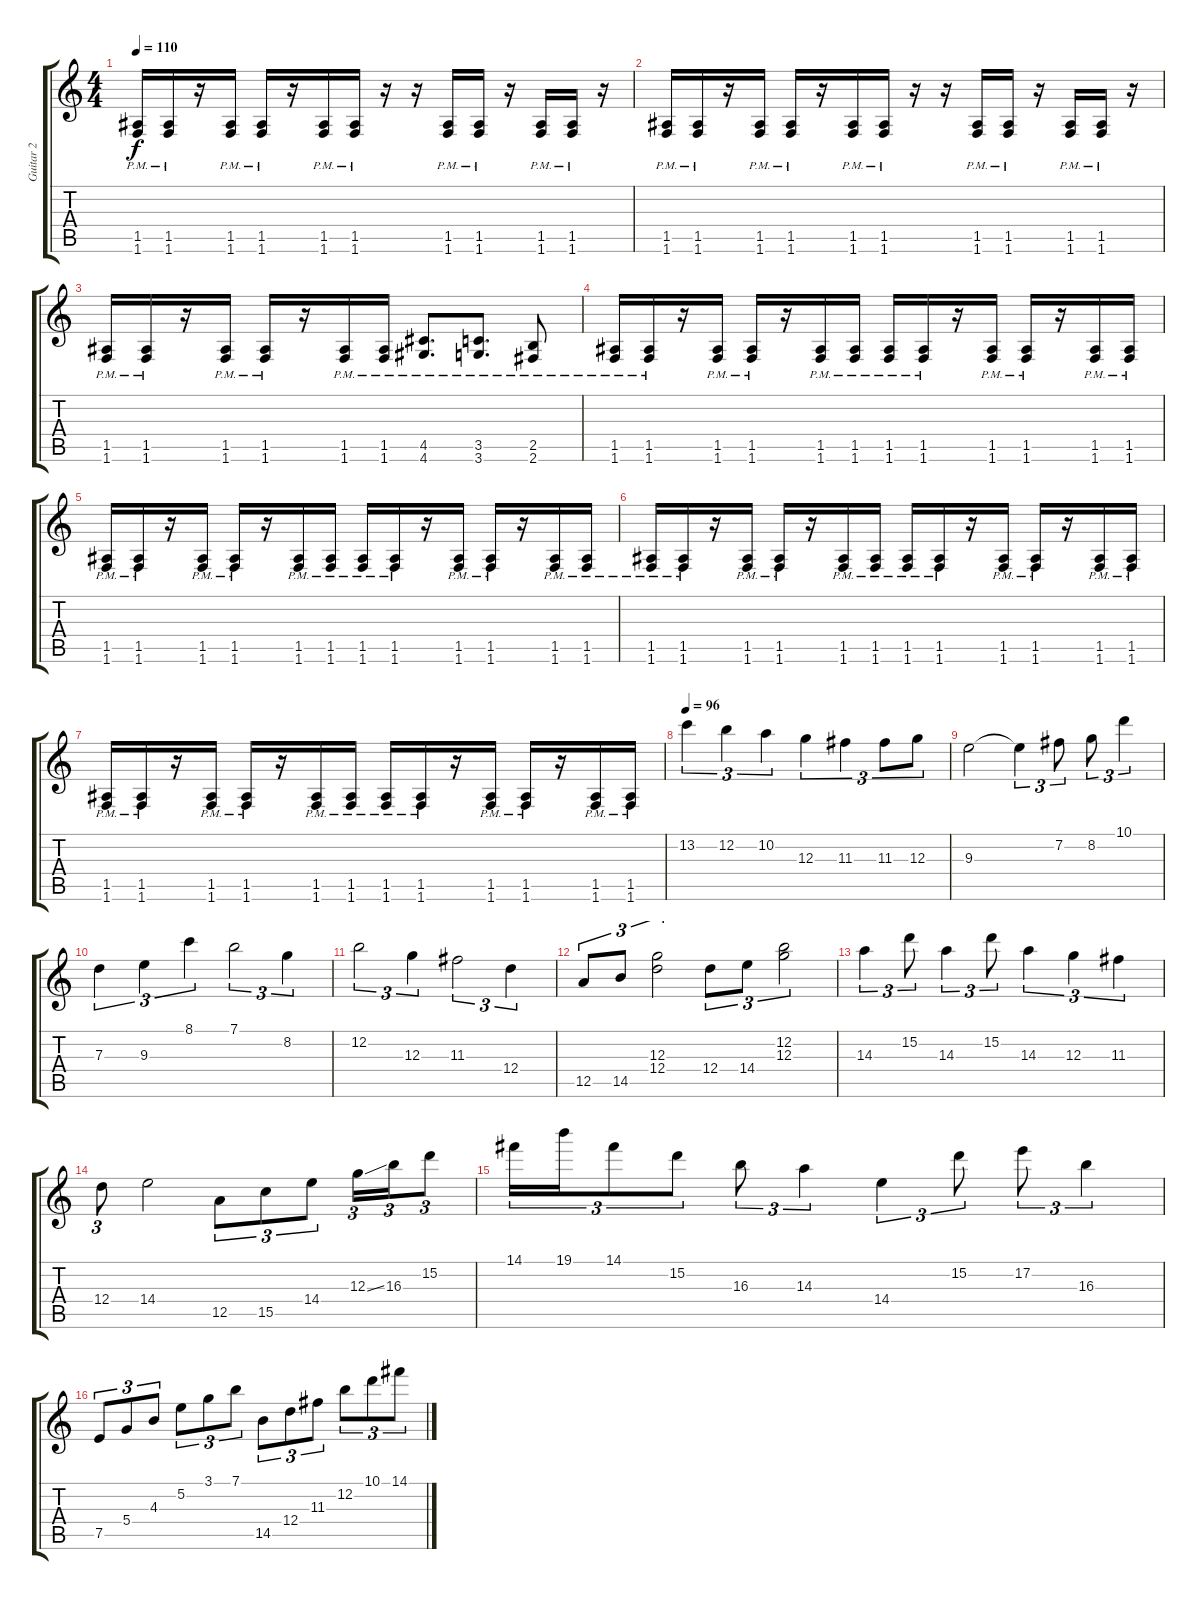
\track ("Guitar 2" "Guitar 2") {instrument distortionguitar}
\staff {score tabs}
\tuning (E4 B3 G3 D3 A2 E2) {hide}
\ts (4 4)
\tempo 110
\clef g2
\ks c
(1.5{pm} 1.6{pm}).16{dy f} (1.5{pm} 1.6{pm}).16 r.16 (1.5{pm} 1.6{pm}).16 (1.5{pm} 1.6{pm}).16 r.16 (1.5{pm} 1.6{pm}).16 (1.5{pm} 1.6{pm}).16 r.16 r.16 (1.5{pm} 1.6{pm}).16 (1.5{pm} 1.6{pm}).16 r.16 (1.5{pm} 1.6{pm}).16 (1.5{pm} 1.6{pm}).16 r.16 |
(1.5{pm} 1.6{pm}).16 (1.5{pm} 1.6{pm}).16 r.16 (1.5{pm} 1.6{pm}).16 (1.5{pm} 1.6{pm}).16 r.16 (1.5{pm} 1.6{pm}).16 (1.5{pm} 1.6{pm}).16 r.16 r.16 (1.5{pm} 1.6{pm}).16 (1.5{pm} 1.6{pm}).16 r.16 (1.5{pm} 1.6{pm}).16 (1.5{pm} 1.6{pm}).16 r.16 |
(1.5{pm} 1.6{pm}).16 (1.5{pm} 1.6{pm}).16 r.16 (1.5{pm} 1.6{pm}).16 (1.5{pm} 1.6{pm}).16 r.16 (1.5{pm} 1.6{pm}).16 (1.5{pm} 1.6{pm}).16 (4.5{pm} 4.6{pm}).8{d} (3.5{pm} 3.6{pm}).8{d} (2.5{pm} 2.6{pm}).8 |
(1.5{pm} 1.6{pm}).16 (1.5{pm} 1.6{pm}).16 r.16 (1.5{pm} 1.6{pm}).16 (1.5{pm} 1.6{pm}).16 r.16 (1.5{pm} 1.6{pm}).16 (1.5{pm} 1.6{pm}).16 (1.5{pm} 1.6{pm}).16 (1.5{pm} 1.6{pm}).16 r.16 (1.5{pm} 1.6{pm}).16 (1.5{pm} 1.6{pm}).16 r.16 (1.5{pm} 1.6{pm}).16 (1.5{pm} 1.6{pm}).16 |
(1.5{pm} 1.6{pm}).16 (1.5{pm} 1.6{pm}).16 r.16 (1.5{pm} 1.6{pm}).16 (1.5{pm} 1.6{pm}).16 r.16 (1.5{pm} 1.6{pm}).16 (1.5{pm} 1.6{pm}).16 (1.5{pm} 1.6{pm}).16 (1.5{pm} 1.6{pm}).16 r.16 (1.5{pm} 1.6{pm}).16 (1.5{pm} 1.6{pm}).16 r.16 (1.5{pm} 1.6{pm}).16 (1.5{pm} 1.6{pm}).16 |
(1.5{pm} 1.6{pm}).16 (1.5{pm} 1.6{pm}).16 r.16 (1.5{pm} 1.6{pm}).16 (1.5{pm} 1.6{pm}).16 r.16 (1.5{pm} 1.6{pm}).16 (1.5{pm} 1.6{pm}).16 (1.5{pm} 1.6{pm}).16 (1.5{pm} 1.6{pm}).16 r.16 (1.5{pm} 1.6{pm}).16 (1.5{pm} 1.6{pm}).16 r.16 (1.5{pm} 1.6{pm}).16 (1.5{pm} 1.6{pm}).16 |
(1.5{pm} 1.6{pm}).16 (1.5{pm} 1.6{pm}).16 r.16 (1.5{pm} 1.6{pm}).16 (1.5{pm} 1.6{pm}).16 r.16 (1.5{pm} 1.6{pm}).16 (1.5{pm} 1.6{pm}).16 (1.5{pm} 1.6{pm}).16 (1.5{pm} 1.6{pm}).16 r.16 (1.5{pm} 1.6{pm}).16 (1.5{pm} 1.6{pm}).16 r.16 (1.5{pm} 1.6{pm}).16 (1.5{pm} 1.6{pm}).16 |
\tempo 96
13.2.4{tu (3 2)} 12.2.4{tu (3 2)} 10.2.4{tu (3 2)} 12.3.4{tu (3 2)} 11.3.4{tu (3 2)} 11.3.8{tu (3 2)} 12.3.8{tu (3 2)} |
9.3.2 9.3{t}.4{tu (3 2)} 7.2.8{tu (3 2)} 8.2.8{tu (3 2)} 10.1.4{tu (3 2)} |
7.3.4{tu (3 2)} 9.3.4{tu (3 2)} 8.1.4{tu (3 2)} 7.1.2{tu (3 2)} 8.2.4{tu (3 2)} |
12.2.2{tu (3 2)} 12.3.4{tu (3 2)} 11.3.2{tu (3 2)} 12.4.4{tu (3 2)} |
12.5.8{tu (3 2)} 14.5.8{tu (3 2)} (12.3 12.4).2{tu (3 2)} 12.4.8{tu (3 2)} 14.4.8{tu (3 2)} (12.2 12.3).2{tu (3 2)} |
14.3.4{tu (3 2)} 15.2.8{tu (3 2)} 14.3.4{tu (3 2)} 15.2.8{tu (3 2)} 14.3.4{tu (3 2)} 12.3.4{tu (3 2)} 11.3.4{tu (3 2)} |
12.4.8{tu (3 2)} 14.4.2 12.5.8{tu (3 2)} 15.5.8{tu (3 2)} 14.4.8{tu (3 2)} 12.3{ss}.16{tu (3 2)} 16.3.16{tu (3 2)} 15.2.8{tu (3 2)} |
14.1.16{tu (3 2)} 19.1.16{tu (3 2)} 14.1.8{tu (3 2)} 15.2.8{tu (3 2)} 16.3.8{tu (3 2)} 14.3.4{tu (3 2)} 14.4.4{tu (3 2)} 15.2.8{tu (3 2)} 17.2.8{tu (3 2)} 16.3.4{tu (3 2)} |
7.5.8{tu (3 2)} 5.4.8{tu (3 2)} 4.3.8{tu (3 2)} 5.2.8{tu (3 2)} 3.1.8{tu (3 2)} 7.1.8{tu (3 2)} 14.5.8{tu (3 2)} 12.4.8{tu (3 2)} 11.3.8{tu (3 2)} 12.2.8{tu (3 2)} 10.1.8{tu (3 2)} 14.1.8{tu (3 2)}
